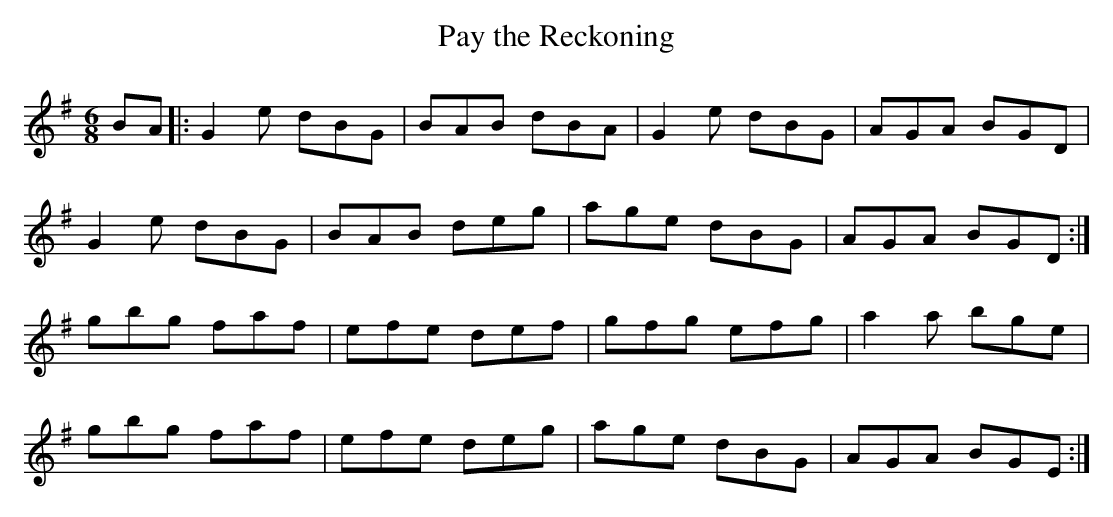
X:1
T:Pay the Reckoning
M:6/8
L:1/8
K:G
BA|:G2e dBG|BAB dBA|G2e dBG|AGA BGD|
G2e dBG|BAB deg|age dBG|AGA BGD:|]
gbg faf|efe def|gfg efg|a2a bge|
gbg faf|efe deg|age dBG|AGA BGE:|]
